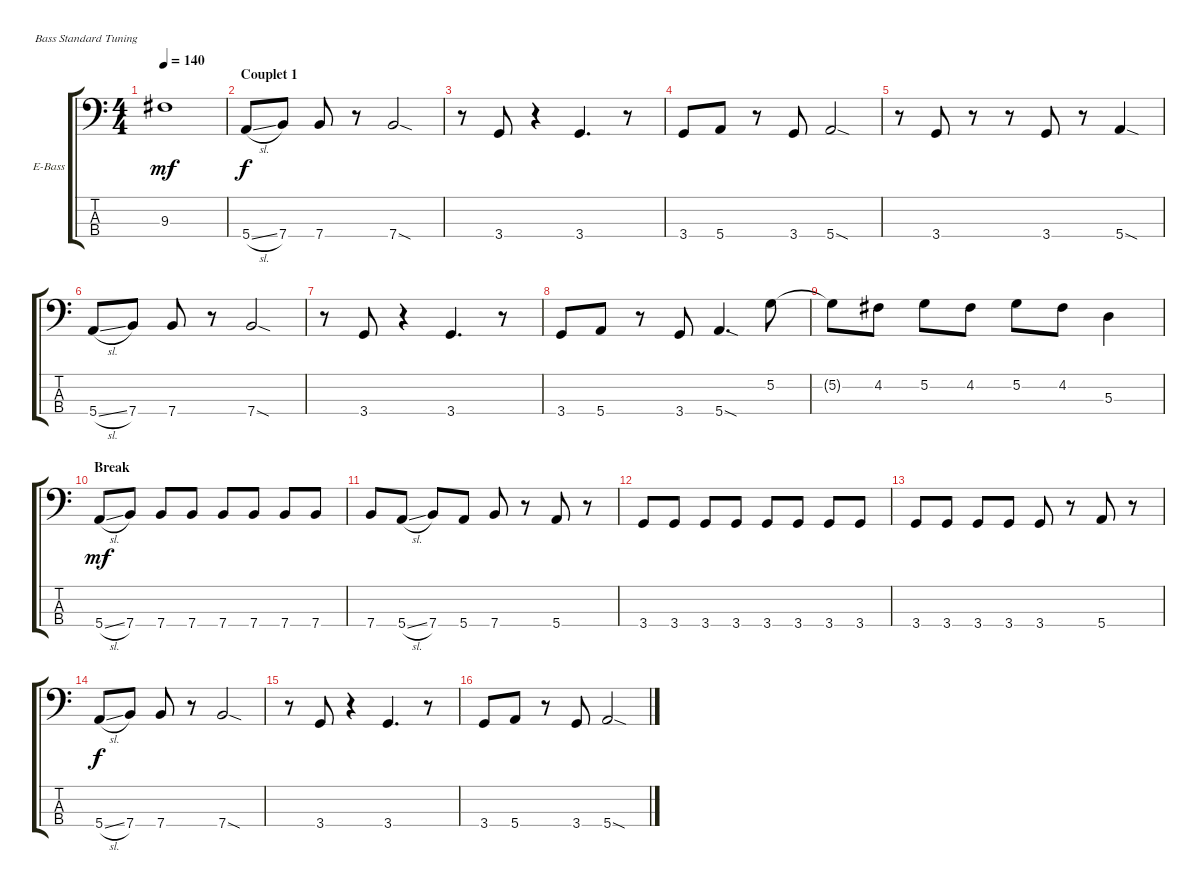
\bracketExtendMode groupsimilarinstruments
\firstSystemTrackNameOrientation horizontal
\otherSystemsTrackNameOrientation horizontal
\track ("Electric Bass" "E-Bass") {instrument electricbassfinger}
\staff {score tabs}
\tuning (G2 D2 A1 E1)
\ts (4 4)
\tempo 140
\clef f4
\ks c
9.3{t}.1{dy mf} |
\section ("" "Couplet 1")
5.4{sl}.8{dy f} 7.4.8 7.4.8 r.8 7.4{sod}.2 |
r.8 3.4.8 r.4 3.4.4{d} r.8 |
3.4.8 5.4.8 r.8 3.4.8 5.4{sod}.2 |
r.8 3.4.8 r.8 r.8 3.4.8 r.8 5.4{sod}.4 |
5.4{sl}.8 7.4.8 7.4.8 r.8 7.4{sod}.2 |
r.8 3.4.8 r.4 3.4.4{d} r.8 |
3.4.8 5.4.8 r.8 3.4.8 5.4{sod}.4{d} 5.2.8 |
5.2{t}.8 4.2.8 5.2.8 4.2.8 5.2.8 4.2.8 5.3.4 |
\section ("" "Break")
5.4{sl}.8{dy mf} 7.4.8 7.4.8 7.4.8 7.4.8 7.4.8 7.4.8 7.4.8 |
7.4.8 5.4{sl}.8 7.4.8 5.4.8 7.4.8 r.8 5.4.8 r.8 |
3.4.8 3.4.8 3.4.8 3.4.8 3.4.8 3.4.8 3.4.8 3.4.8 |
3.4.8 3.4.8 3.4.8 3.4.8 3.4.8 r.8 5.4.8 r.8 |
5.4{sl}.8{dy f} 7.4.8 7.4.8 r.8 7.4{sod}.2 |
r.8 3.4.8 r.4 3.4.4{d} r.8 |
3.4.8 5.4.8 r.8 3.4.8 5.4{sod}.2
